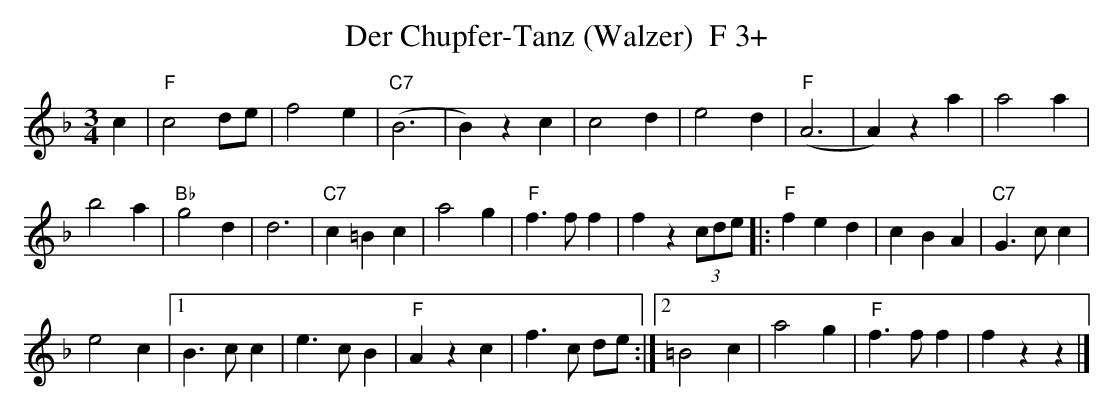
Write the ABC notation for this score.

X:1
T:Der Chupfer-Tanz (Walzer)  F 3+
M:3/4
L:1/4
K:F%%MIDI gchordon
c|"F"c2d/2e/2 | f2e | ("C7"B3 | B)zc | c2d | e2d | ("F"A3 | A)za | a2a |
b2a | "Bb"g2d | d3 | "C7"c=Bc | a2g | "F"f>ff | fz(3c/2d/2e/2 |: "F"fed | cBA | "C7"G>cc |
e2c |1 B>cc | e>cB | "F"Azc | f>c d/2e/2 :|2 =B2c | a2g | "F"f>ff | fzz |]
